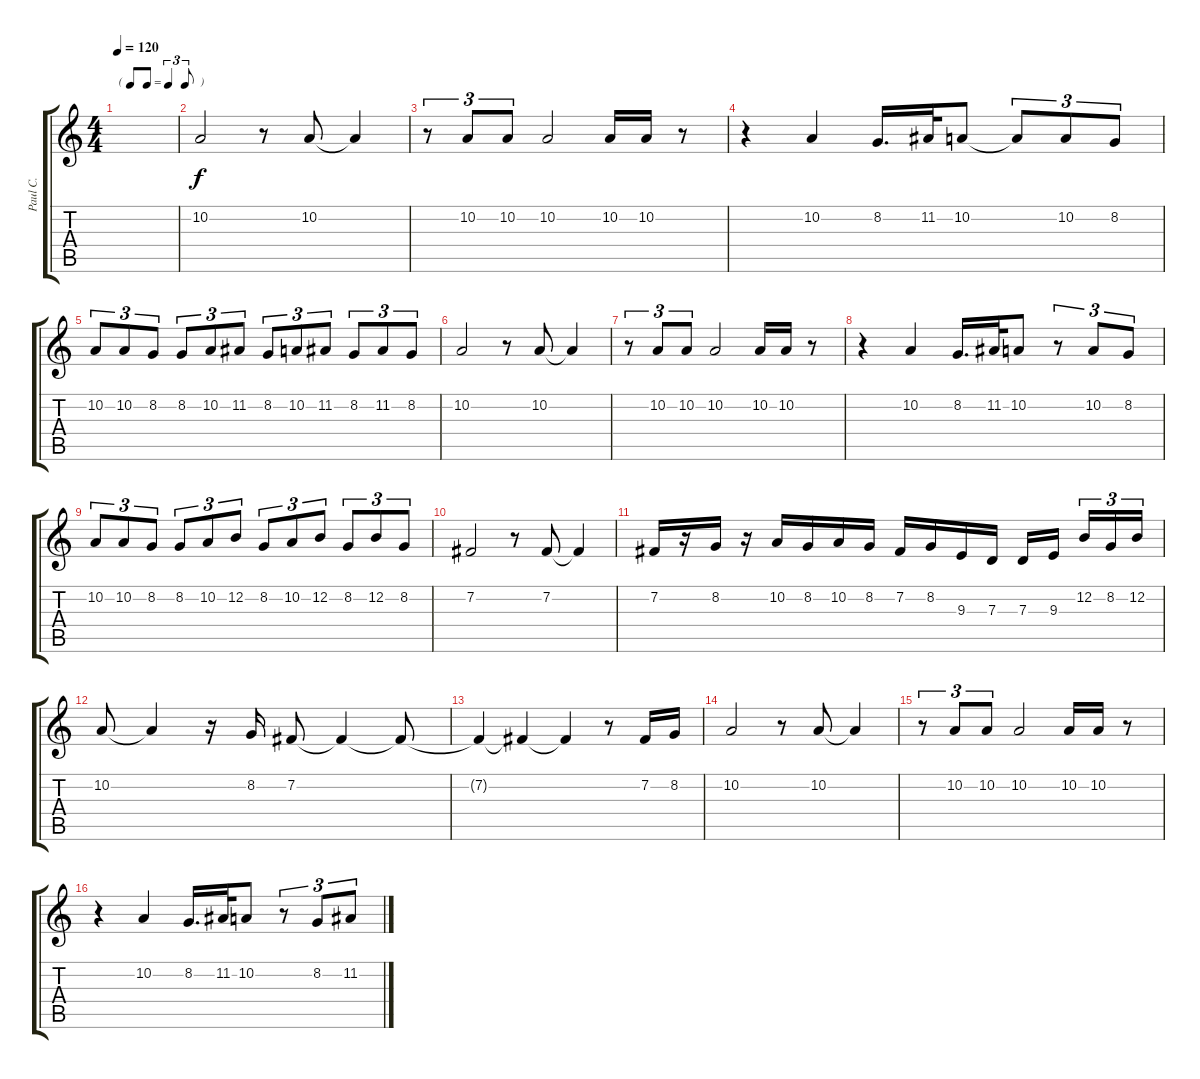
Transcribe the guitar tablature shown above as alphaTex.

\track ("Paul C." "Paul C.") {instrument tenorsax}
\staff {score tabs}
\tuning (E4 B3 G3 D3 A2 E2) {hide}
\ts (4 4)
\tf triplet8th
\tempo 120
\clef g2
\ks c
|
10.2.2 r.8 10.2.8 10.2{t}.4 |
r.8{tu (3 2)} 10.2.8{tu (3 2)} 10.2.8{tu (3 2)} 10.2.2 10.2.16 10.2.16 r.8 |
r.4 10.2.4 8.2.16{d} 11.2.32 10.2.8 10.2{t}.8{tu (3 2)} 10.2.8{tu (3 2)} 8.2.8{tu (3 2)} |
10.2.8{tu (3 2)} 10.2.8{tu (3 2)} 8.2.8{tu (3 2)} 8.2.8{tu (3 2)} 10.2.8{tu (3 2)} 11.2.8{tu (3 2)} 8.2.8{tu (3 2)} 10.2.8{tu (3 2)} 11.2.8{tu (3 2)} 8.2.8{tu (3 2)} 11.2.8{tu (3 2)} 8.2.8{tu (3 2)} |
10.2.2 r.8 10.2.8 10.2{t}.4 |
r.8{tu (3 2)} 10.2.8{tu (3 2)} 10.2.8{tu (3 2)} 10.2.2 10.2.16 10.2.16 r.8 |
r.4 10.2.4 8.2.16{d} 11.2.32 10.2.8 r.8{tu (3 2)} 10.2.8{tu (3 2)} 8.2.8{tu (3 2)} |
10.2.8{tu (3 2)} 10.2.8{tu (3 2)} 8.2.8{tu (3 2)} 8.2.8{tu (3 2)} 10.2.8{tu (3 2)} 12.2.8{tu (3 2)} 8.2.8{tu (3 2)} 10.2.8{tu (3 2)} 12.2.8{tu (3 2)} 8.2.8{tu (3 2)} 12.2.8{tu (3 2)} 8.2.8{tu (3 2)} |
7.2.2 r.8 7.2.8 7.2{t}.4 |
7.2.16 r.16 8.2.16 r.16 10.2.16 8.2.16 10.2.16 8.2.16 7.2.16 8.2.16 9.3.16 7.3.16 7.3.16 9.3.16{beam splitsecondary} 12.2.16{tu (3 2)} 8.2.16{tu (3 2)} 12.2.16{tu (3 2)} |
10.2.8 10.2{t}.4 r.16 8.2.16 7.2.8 7.2{t}.4 7.2{t}.8 |
7.2{t}.4 7.2{t}.4 7.2{t}.4 r.8 7.2.16 8.2.16 |
10.2.2 r.8 10.2.8 10.2{t}.4 |
r.8{tu (3 2)} 10.2.8{tu (3 2)} 10.2.8{tu (3 2)} 10.2.2 10.2.16 10.2.16 r.8 |
r.4 10.2.4 8.2.16{d} 11.2.32 10.2.8 r.8{tu (3 2)} 8.2.8{tu (3 2)} 11.2.8{tu (3 2)}
